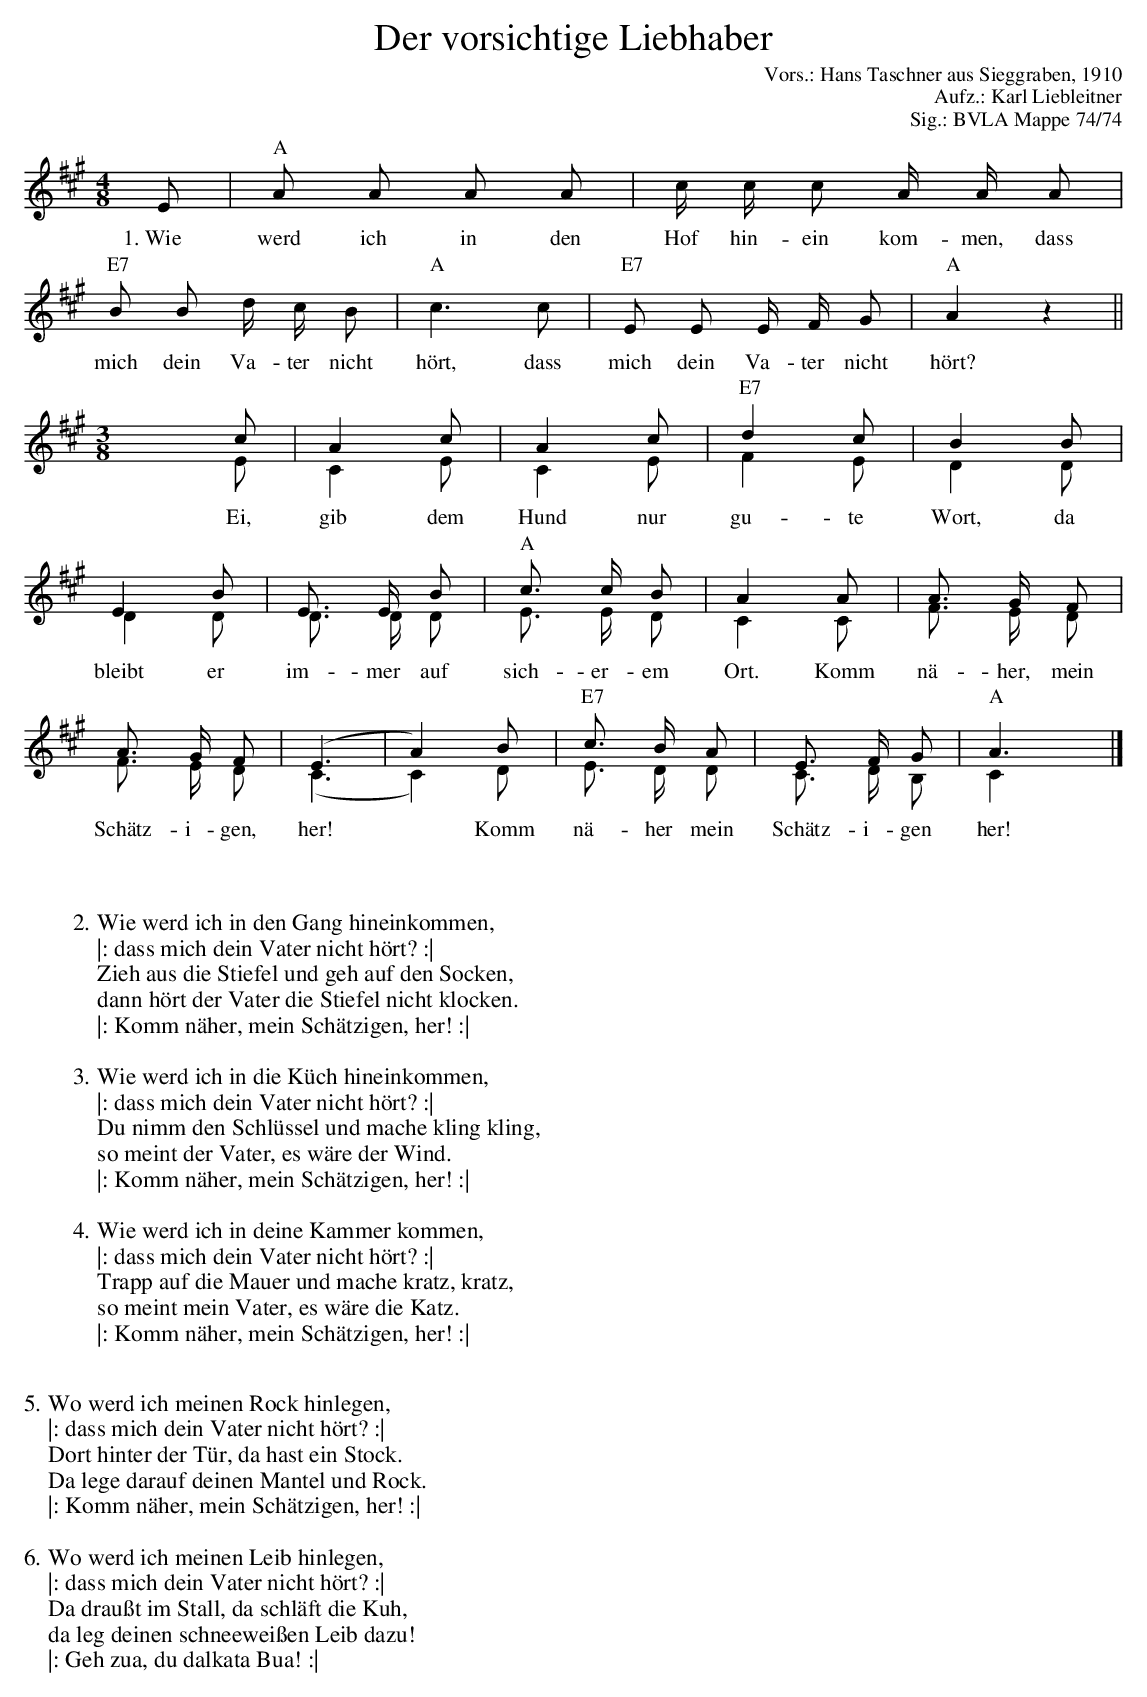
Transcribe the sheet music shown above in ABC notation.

X:1
T:Der vorsichtige Liebhaber
O:Vors.: Hans Taschner aus Sieggraben, 1910
L:1/8
M:4/8
%%staves (1 2)
K:A
V:1 treble
V:2 treble
V:1
E | "A"A A A A | c/ c/ c A/ A/ A | "E7"B B d/ c/ B | "A"c3 c | "E7"E E E/ F/ G | "A"A2 z2 ||$[K:A][M:3/8]x2 c| A2 c |
w: 1.~Wie werd ich in den Hof hin-ein kom-men, dass mich dein Va-ter nicht h\"ort, dass mich dein Va-ter nicht h\"ort? Ei, gib dem
A2 c | "E7"d2 c | B2 B | E2 B | E> E B | "A"c> c B | A2 A | A> G F |$ A> G F | ()E3 | A2) B | "E7"c> B A | E> F G | "A"A3 |]
w: Hund nur gu-te Wort, da bleibt er im-mer auf sich-er-em Ort. Komm n\"a-her, mein Sch\"atz-i-gen, her!* Komm n\"a-her mein Sch\"atz-i-gen her!
V:2
x | x4 | x4 | x4 | x4 | x4 | x4 ||$[K:A][M:3/8][K:treble]  x2 E| C2 E | C2 E | F2 E | D2 D |
D2 D | D> D D | E> E D | C2 C | F> E D |$ F> E D | ()C3 | C2) D | E> D D | C> D B, | C2 x |]
W:2. Wie werd ich in den Gang hineinkommen,
W:|: dass mich dein Vater nicht hört? :|
W:Zieh aus die Stiefel und geh auf den Socken,
W:dann hört der Vater die Stiefel nicht klocken.
W:|: Komm n\"aher, mein Sch\"atzigen, her! :|
W:
W:3. Wie werd ich in die Küch hineinkommen,
W:|: dass mich dein Vater nicht hört? :|
W:Du nimm den Schlüssel und mache kling kling,
W:so meint der Vater, es wäre der Wind.
W:|: Komm n\"aher, mein Sch\"atzigen, her! :|
W:
W:4.Wie werd ich in deine Kammer kommen,
W:|: dass mich dein Vater nicht hört? :|
W:Trapp auf die Mauer und mache kratz, kratz,
W:so meint mein Vater, es wäre die Katz.
W:|: Komm n\"aher, mein Sch\"atzigen, her! :|
W:
W:5. Wo werd ich meinen Rock hinlegen,
W:|: dass mich dein Vater nicht hört? :|
W:Dort hinter der Tür, da hast ein Stock.
W:Da lege darauf deinen Mantel und Rock.
W:|: Komm n\"aher, mein Sch\"atzigen, her! :|
W:
W:6. Wo werd ich meinen Leib hinlegen,
W:|: dass mich dein Vater nicht hört? :|
W:Da draußt im Stall, da schläft die Kuh,
W:da leg deinen schneewei\ssen Leib dazu!
W:|: Geh zua, du dalkata Bua! :|
